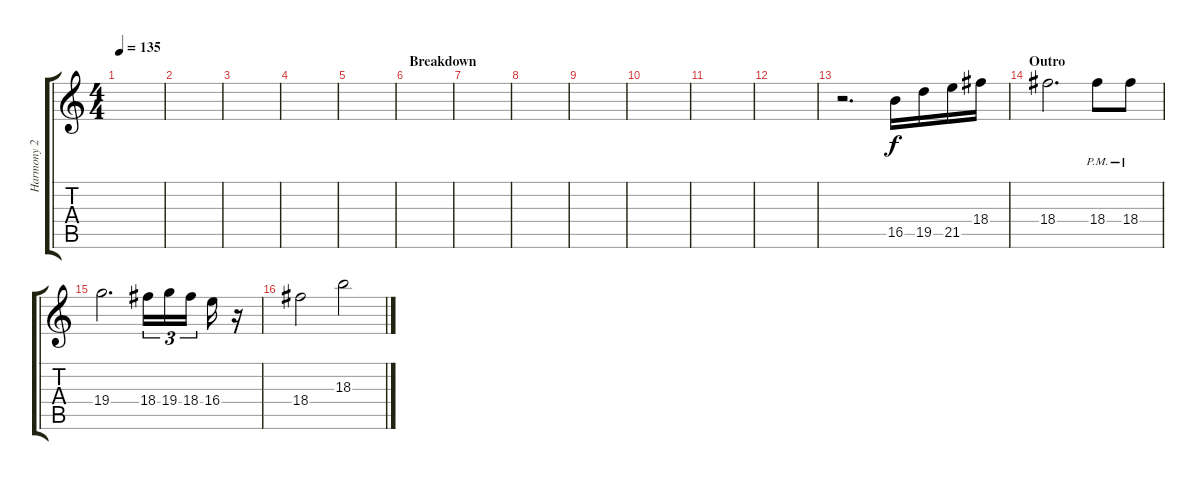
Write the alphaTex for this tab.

\track ("Harmony 2" "Harmony 2") {instrument distortionguitar}
\staff {score tabs}
\tuning (D4 A3 F3 C3 G2 C2) {hide}
\ts (4 4)
\tempo 135
\clef g2
\ks c
|
|
|
|
|
\section ("" "Breakdown")
|
|
|
|
|
|
|
r.2{d} 16.5.16 19.5.16 21.5.16 18.4.16 |
\section ("" "Outro")
18.4.2{d} 18.4{pm}.8 18.4{pm}.8 |
19.4.2{d} 18.4.16{tu (3 2)} 19.4.16{tu (3 2)} 18.4.16{tu (3 2)} 16.4.16 r.16 |
18.4.2 18.3.2
